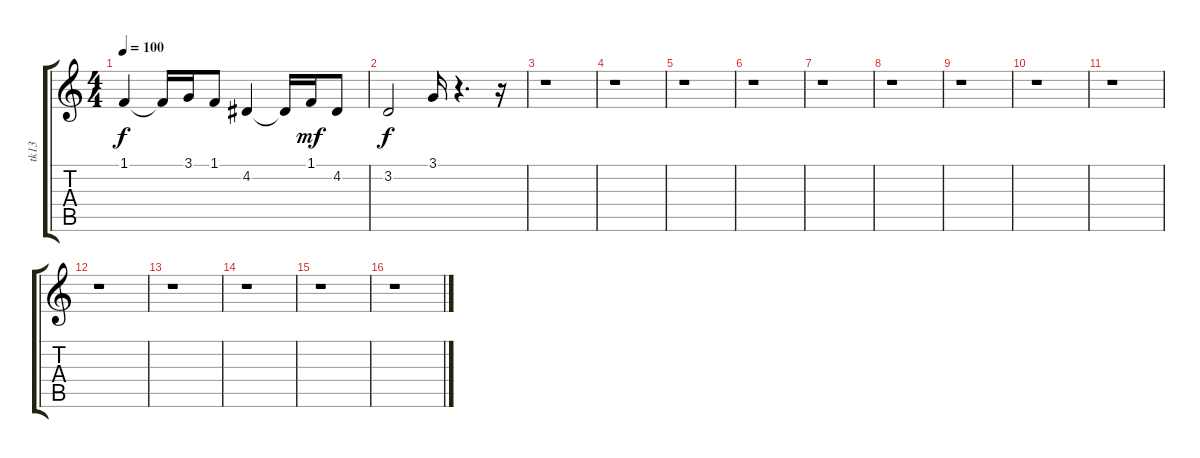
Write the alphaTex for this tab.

\track ("tk13" "tk13") {instrument acousticgrandpiano}
\staff {score tabs}
\tuning (E4 B3 G3 D3 A2 E2) {hide}
\ts (4 4)
\tempo 100
\clef g2
\ks c
1.1.4{dy f} 1.1{t}.16 3.1.16 1.1.8 4.2.4 4.2{t}.16 1.1.16{dy mf} 4.2.8 |
3.2.2{dy f} 3.1.16 r.4{d} r.16 |
r.1 |
r.1 |
r.1 |
r.1 |
r.1 |
r.1 |
r.1 |
r.1 |
r.1 |
r.1 |
r.1 |
r.1 |
r.1 |
r.1
